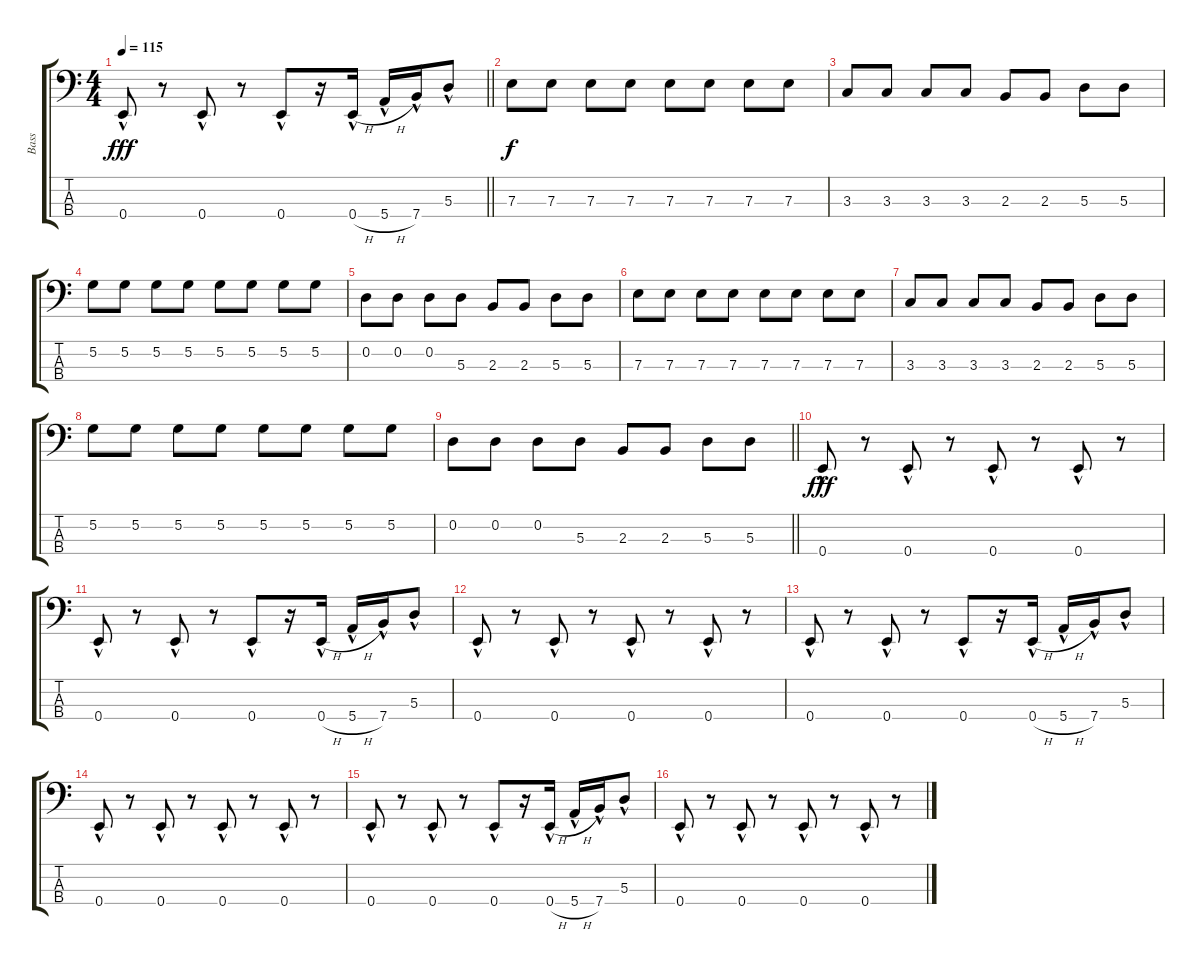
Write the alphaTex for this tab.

\track ("Bass" "Bass") {instrument electricbassfinger}
\staff {score tabs}
\tuning (G2 D2 A1 E1) {hide}
\ts (4 4)
\tempo 115
\clef f4
\barLineRight lightlight
\ks c
0.4{hac}.8{dy fff} r.8 0.4{hac}.8 r.8 0.4{hac}.8 r.16 0.4{h hac}.16 5.4{h hac}.16 7.4{hac}.16 5.3{hac}.8 |
7.3.8{dy f} 7.3.8 7.3.8 7.3.8 7.3.8 7.3.8 7.3.8 7.3.8 |
3.3.8 3.3.8 3.3.8 3.3.8 2.3.8 2.3.8 5.3.8 5.3.8 |
5.2.8 5.2.8 5.2.8 5.2.8 5.2.8 5.2.8 5.2.8 5.2.8 |
0.2.8 0.2.8 0.2.8 5.3.8 2.3.8 2.3.8 5.3.8 5.3.8 |
7.3.8 7.3.8 7.3.8 7.3.8 7.3.8 7.3.8 7.3.8 7.3.8 |
3.3.8 3.3.8 3.3.8 3.3.8 2.3.8 2.3.8 5.3.8 5.3.8 |
5.2.8 5.2.8 5.2.8 5.2.8 5.2.8 5.2.8 5.2.8 5.2.8 |
\barLineRight lightlight
0.2.8 0.2.8 0.2.8 5.3.8 2.3.8 2.3.8 5.3.8 5.3.8 |
0.4{hac}.8{dy fff} r.8 0.4{hac}.8 r.8 0.4{hac}.8 r.8 0.4{hac}.8 r.8 |
0.4{hac}.8 r.8 0.4{hac}.8 r.8 0.4{hac}.8 r.16 0.4{h hac}.16 5.4{h hac}.16 7.4{hac}.16 5.3{hac}.8 |
0.4{hac}.8 r.8 0.4{hac}.8 r.8 0.4{hac}.8 r.8 0.4{hac}.8 r.8 |
0.4{hac}.8 r.8 0.4{hac}.8 r.8 0.4{hac}.8 r.16 0.4{h hac}.16 5.4{h hac}.16 7.4{hac}.16 5.3{hac}.8 |
0.4{hac}.8 r.8 0.4{hac}.8 r.8 0.4{hac}.8 r.8 0.4{hac}.8 r.8 |
0.4{hac}.8 r.8 0.4{hac}.8 r.8 0.4{hac}.8 r.16 0.4{h hac}.16 5.4{h hac}.16 7.4{hac}.16 5.3{hac}.8 |
0.4{hac}.8 r.8 0.4{hac}.8 r.8 0.4{hac}.8 r.8 0.4{hac}.8 r.8
